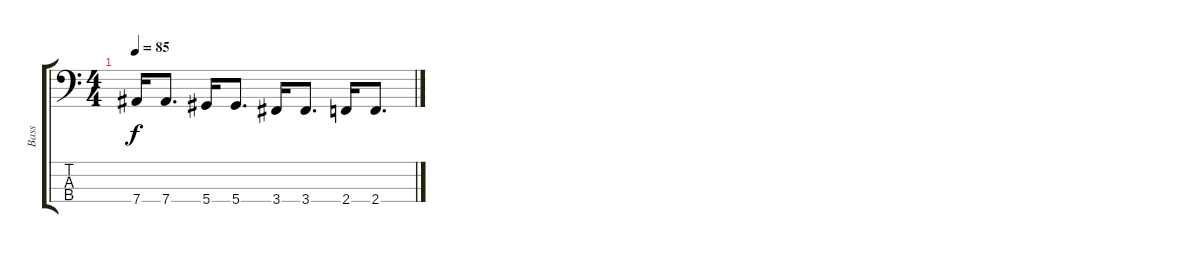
\track ("Bass" "Bass") {instrument slapbass2}
\staff {score tabs}
\tuning (Gb2 Db2 Ab1 Eb1) {hide}
\ts (4 4)
\tempo 85
\clef f4
\ks c
7.4.16{dy f} 7.4.8{d} 5.4.16 5.4.8{d} 3.4.16 3.4.8{d} 2.4.16 2.4.8{d}
